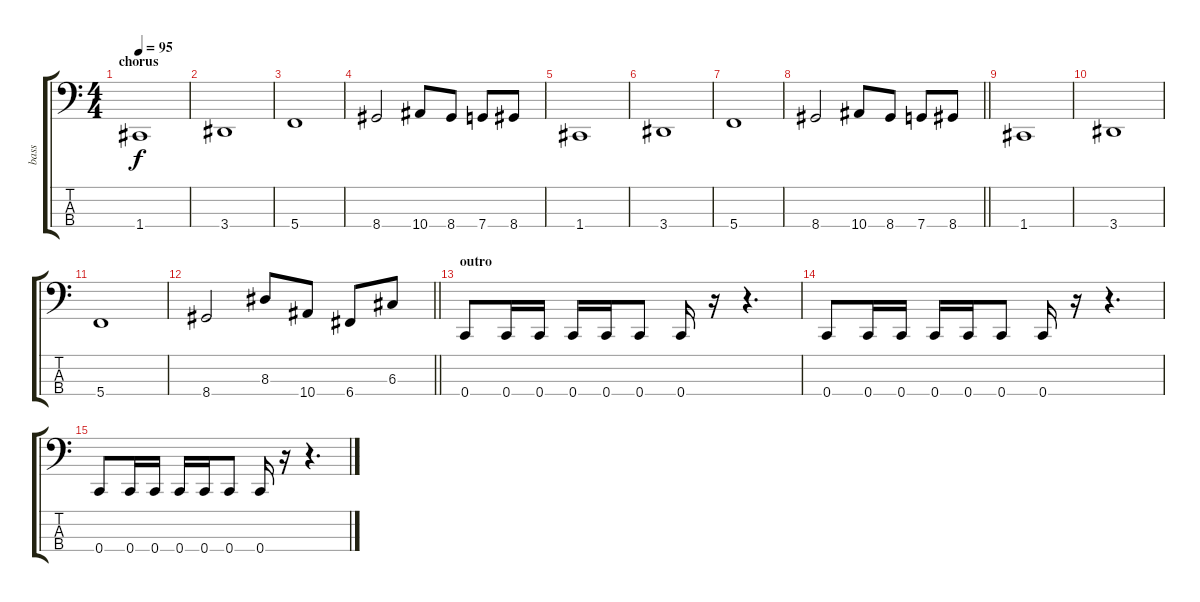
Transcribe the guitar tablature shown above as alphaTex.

\track ("bass" "bass") {instrument acousticbass}
\staff {score tabs}
\tuning (F2 C2 G1 C1) {hide}
\ts (4 4)
\section ("" "chorus")
\tempo 95
\clef f4
\ks c
1.4.1{dy f} |
3.4.1 |
5.4.1 |
8.4.2 10.4.8 8.4.8 7.4.8 8.4.8 |
1.4.1 |
3.4.1 |
5.4.1 |
\barLineRight lightlight
8.4.2 10.4.8 8.4.8 7.4.8 8.4.8 |
1.4.1 |
3.4.1 |
5.4.1 |
\barLineRight lightlight
8.4.2 8.3.8 10.4.8 6.4.8 6.3.8 |
\section ("" "outro")
0.4.8 0.4.16 0.4.16 0.4.16 0.4.16 0.4.8 0.4.16 r.16 r.4{d} |
0.4.8 0.4.16 0.4.16 0.4.16 0.4.16 0.4.8 0.4.16 r.16 r.4{d} |
0.4.8 0.4.16 0.4.16 0.4.16 0.4.16 0.4.8 0.4.16 r.16 r.4{d}
